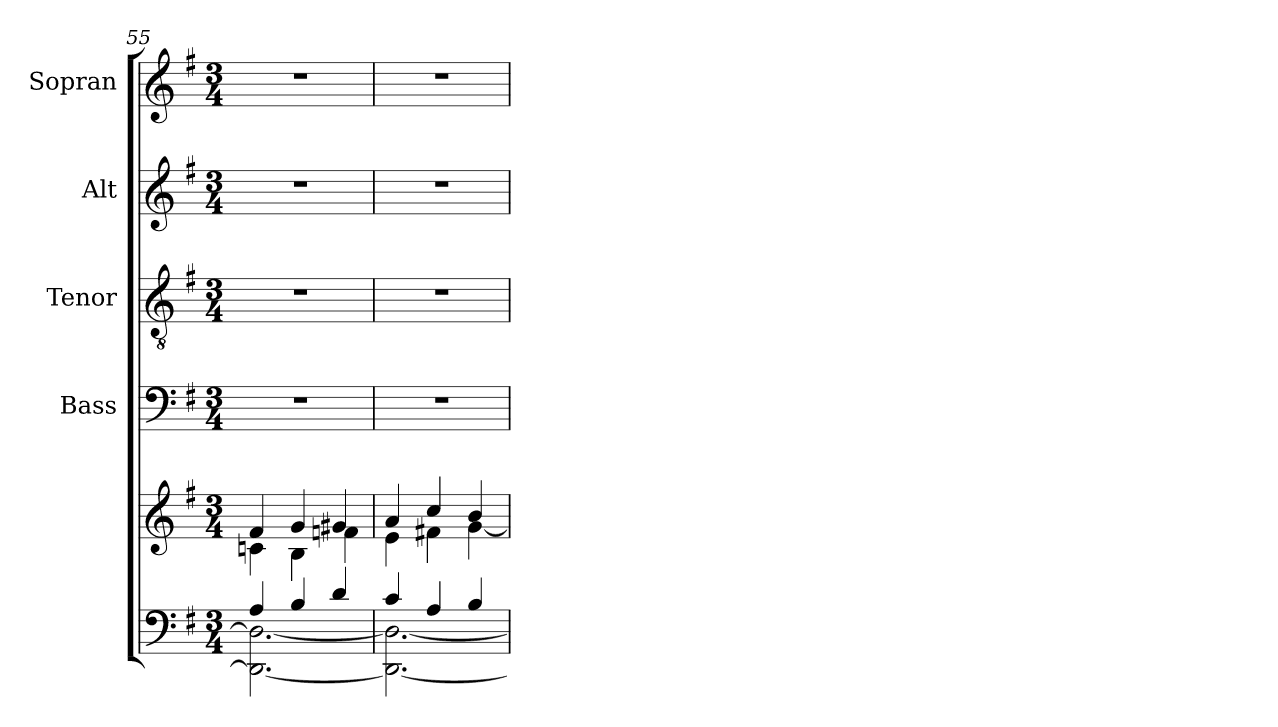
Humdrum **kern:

**kern	**kern	**kern	**kern	**kern	**kern
*part5	*part5	*part4	*part3	*part2	*part1
*staff6	*staff5	*staff4	*staff3	*staff2	*staff1
*	*	*I"Bass	*I"Tenor	*I"Alt	*I"Sopran
*	*	*I'B.	*I'T.	*I'A.	*I'S.
*clefF4	*clefG2	*clefF4	*clefGv2	*clefG2	*clefG2
*k[f#]	*k[f#]	*k[f#]	*k[f#]	*k[f#]	*k[f#]
*G:	*G:	*G:	*G:	*G:	*G:
*M3/4	*M3/4	*M3/4	*M3/4	*M3/4	*M3/4
=55	=55	=55	=55	=55	=55
*^	*^	*	*	*	*
4A/	2.DD\_ 2.D\_	4f#/	4cn\	2.r	2.r	2.r	2.r
4B/	.	4g/	4B\	.	.	.	.
4d/	.	4g#X/	4fn\	.	.	.	.
=56	=56	=56	=56	=56	=56	=56	=56
4c/	2.DD\_ 2.D\_	4a/	4e\	2.r	2.r	2.r	2.r
4A/	.	4cc/	4f#X\	.	.	.	.
4B/	.	4b/	[<4g\	.	.	.	.
*v	*v	*	*	*	*	*	*
*	*v	*v	*	*	*	*
=	=	=	=	=	=
*-	*-	*-	*-	*-	*-
